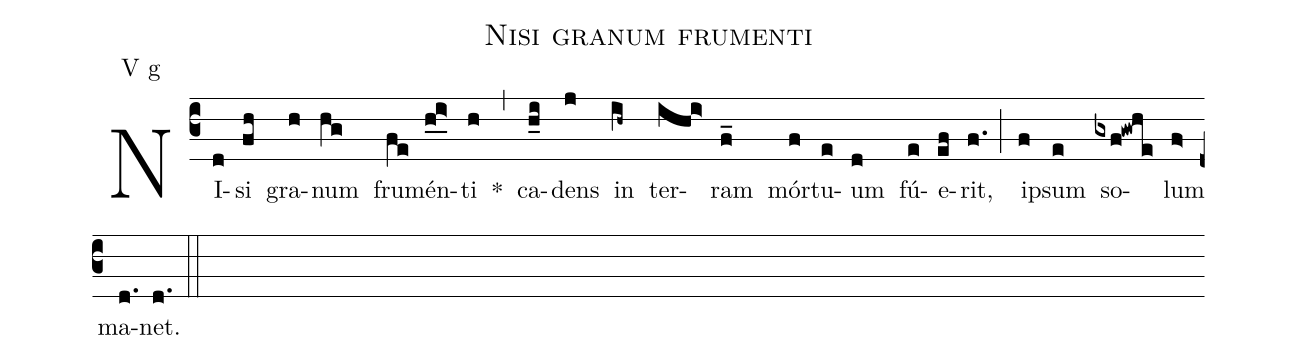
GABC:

name: Nisi granum frumenti;
annotation: V g;
mode: 5;
%%
(c3)
NI(d)si(fh) gra(h)num(hg) fru(fe)mén(h_0i>_0)ti(h) *(,)
ca(h_i)dens(j) in(ih~) ter(ihi>)ram(f_) mór(f)tu(e)um(d) fú(e)e(ef)rit,(f.) (;)
i(f)psum(e) so(gxf!gwhe)lum(f>) ma(d.)net.(d.) (::)
